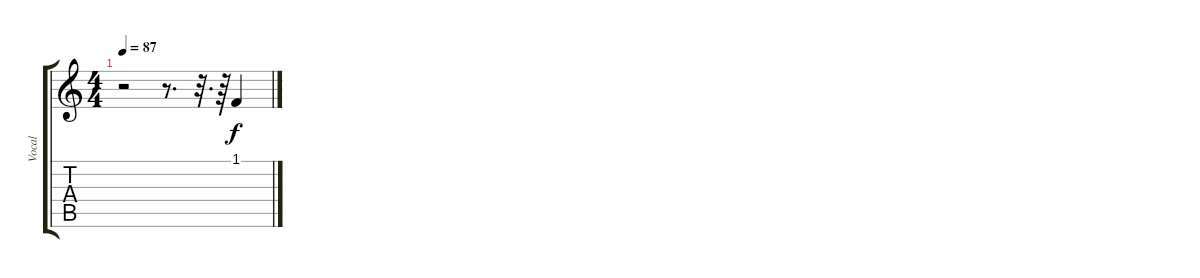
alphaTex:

\track ("Vocal     " "Vocal     ") {instrument sopranosax}
\staff {score tabs}
\tuning (E4 B3 G3 D3 A2 E2) {hide}
\ts (4 4)
\tempo 87
\clef g2
\ks c
r.2{dy f} r.8{d} r.32{d} r.64 1.1.4
